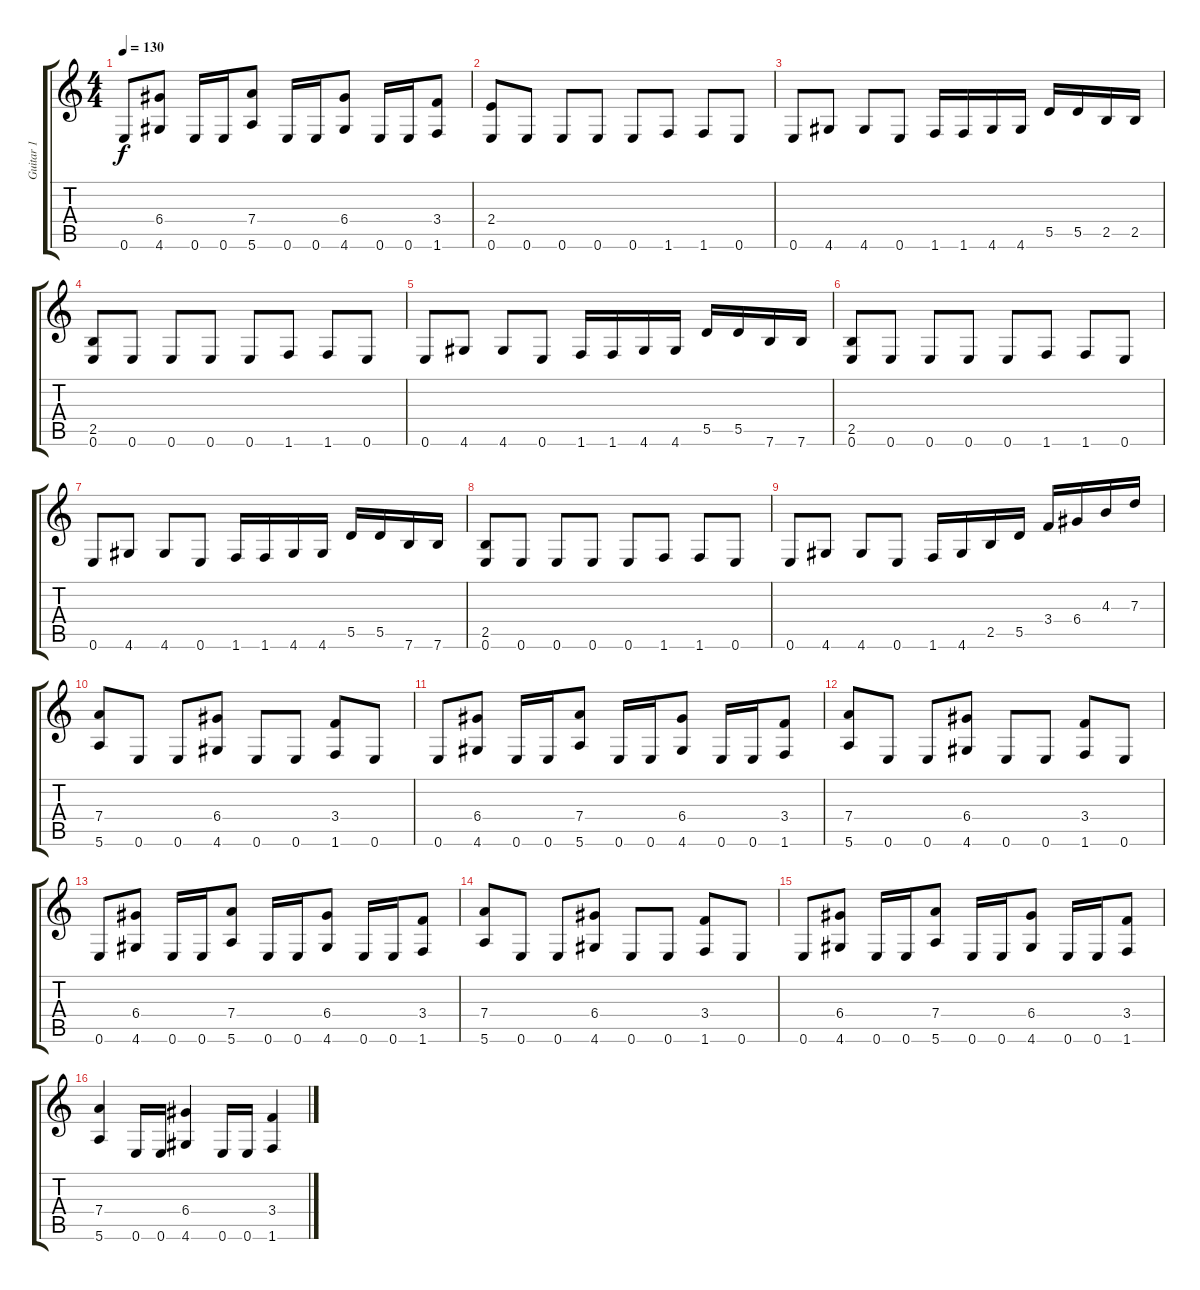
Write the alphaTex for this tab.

\track ("Guitar 1" "Guitar 1") {instrument overdrivenguitar}
\staff {score tabs}
\tuning (E4 B3 G3 D3 A2 E2) {hide}
\ts (4 4)
\tempo 130
\clef g2
\ks c
0.6.8{dy f} (6.4 4.6).8 0.6.16 0.6.16 (7.4 5.6).8 0.6.16 0.6.16 (6.4 4.6).8 0.6.16 0.6.16 (3.4 1.6).8 |
(2.4 0.6).8 0.6.8 0.6.8 0.6.8 0.6.8 1.6.8 1.6.8 0.6.8 |
0.6.8 4.6.8 4.6.8 0.6.8 1.6.16 1.6.16 4.6.16 4.6.16 5.5.16 5.5.16 2.5.16 2.5.16 |
(2.5 0.6).8 0.6.8 0.6.8 0.6.8 0.6.8 1.6.8 1.6.8 0.6.8 |
0.6.8 4.6.8 4.6.8 0.6.8 1.6.16 1.6.16 4.6.16 4.6.16 5.5.16 5.5.16 7.6.16 7.6.16 |
(2.5 0.6).8 0.6.8 0.6.8 0.6.8 0.6.8 1.6.8 1.6.8 0.6.8 |
0.6.8 4.6.8 4.6.8 0.6.8 1.6.16 1.6.16 4.6.16 4.6.16 5.5.16 5.5.16 7.6.16 7.6.16 |
(2.5 0.6).8 0.6.8 0.6.8 0.6.8 0.6.8 1.6.8 1.6.8 0.6.8 |
0.6.8 4.6.8 4.6.8 0.6.8 1.6.16 4.6.16 2.5.16 5.5.16 3.4.16 6.4.16 4.3.16 7.3.16 |
(7.4 5.6).8 0.6.8 0.6.8 (6.4 4.6).8 0.6.8 0.6.8 (3.4 1.6).8 0.6.8 |
0.6.8 (6.4 4.6).8 0.6.16 0.6.16 (7.4 5.6).8 0.6.16 0.6.16 (6.4 4.6).8 0.6.16 0.6.16 (3.4 1.6).8 |
(7.4 5.6).8 0.6.8 0.6.8 (6.4 4.6).8 0.6.8 0.6.8 (3.4 1.6).8 0.6.8 |
0.6.8 (6.4 4.6).8 0.6.16 0.6.16 (7.4 5.6).8 0.6.16 0.6.16 (6.4 4.6).8 0.6.16 0.6.16 (3.4 1.6).8 |
(7.4 5.6).8 0.6.8 0.6.8 (6.4 4.6).8 0.6.8 0.6.8 (3.4 1.6).8 0.6.8 |
0.6.8 (6.4 4.6).8 0.6.16 0.6.16 (7.4 5.6).8 0.6.16 0.6.16 (6.4 4.6).8 0.6.16 0.6.16 (3.4 1.6).8 |
(7.4 5.6).4 0.6.16 0.6.16 (6.4 4.6).4 0.6.16 0.6.16 (3.4 1.6).4
